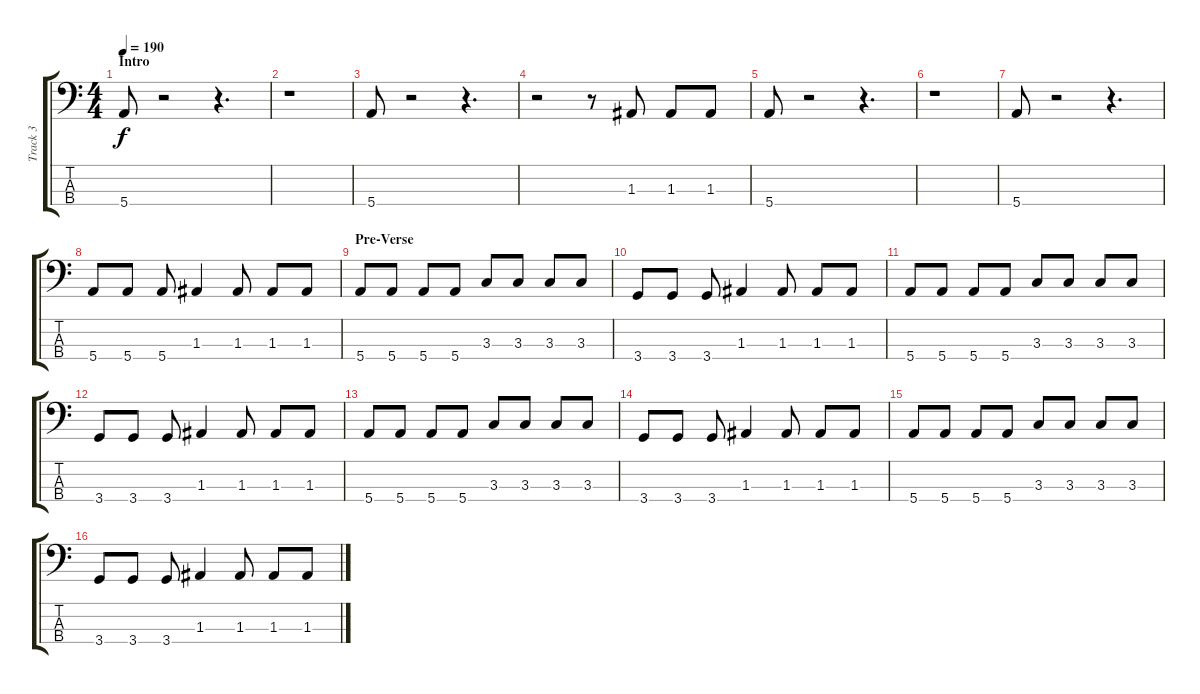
\track ("Track 3" "Track 3") {instrument electricbasspick}
\staff {score tabs}
\tuning (G2 D2 A1 E1) {hide}
\ts (4 4)
\section ("" "Intro")
\tempo 190
\clef f4
\ks c
5.4.8{dy f instrument electricbasspick} r.2 r.4{d} |
r.1 |
5.4.8 r.2 r.4{d} |
r.2 r.8 1.3.8 1.3.8 1.3.8 |
5.4.8 r.2 r.4{d} |
r.1 |
5.4.8 r.2 r.4{d} |
5.4.8 5.4.8 5.4.8 1.3.4 1.3.8 1.3.8 1.3.8 |
\section ("" "Pre-Verse")
5.4.8 5.4.8 5.4.8 5.4.8 3.3.8 3.3.8 3.3.8 3.3.8 |
3.4.8 3.4.8 3.4.8 1.3.4 1.3.8 1.3.8 1.3.8 |
5.4.8 5.4.8 5.4.8 5.4.8 3.3.8 3.3.8 3.3.8 3.3.8 |
3.4.8 3.4.8 3.4.8 1.3.4 1.3.8 1.3.8 1.3.8 |
5.4.8 5.4.8 5.4.8 5.4.8 3.3.8 3.3.8 3.3.8 3.3.8 |
3.4.8 3.4.8 3.4.8 1.3.4 1.3.8 1.3.8 1.3.8 |
5.4.8 5.4.8 5.4.8 5.4.8 3.3.8 3.3.8 3.3.8 3.3.8 |
3.4.8 3.4.8 3.4.8 1.3.4 1.3.8 1.3.8 1.3.8
